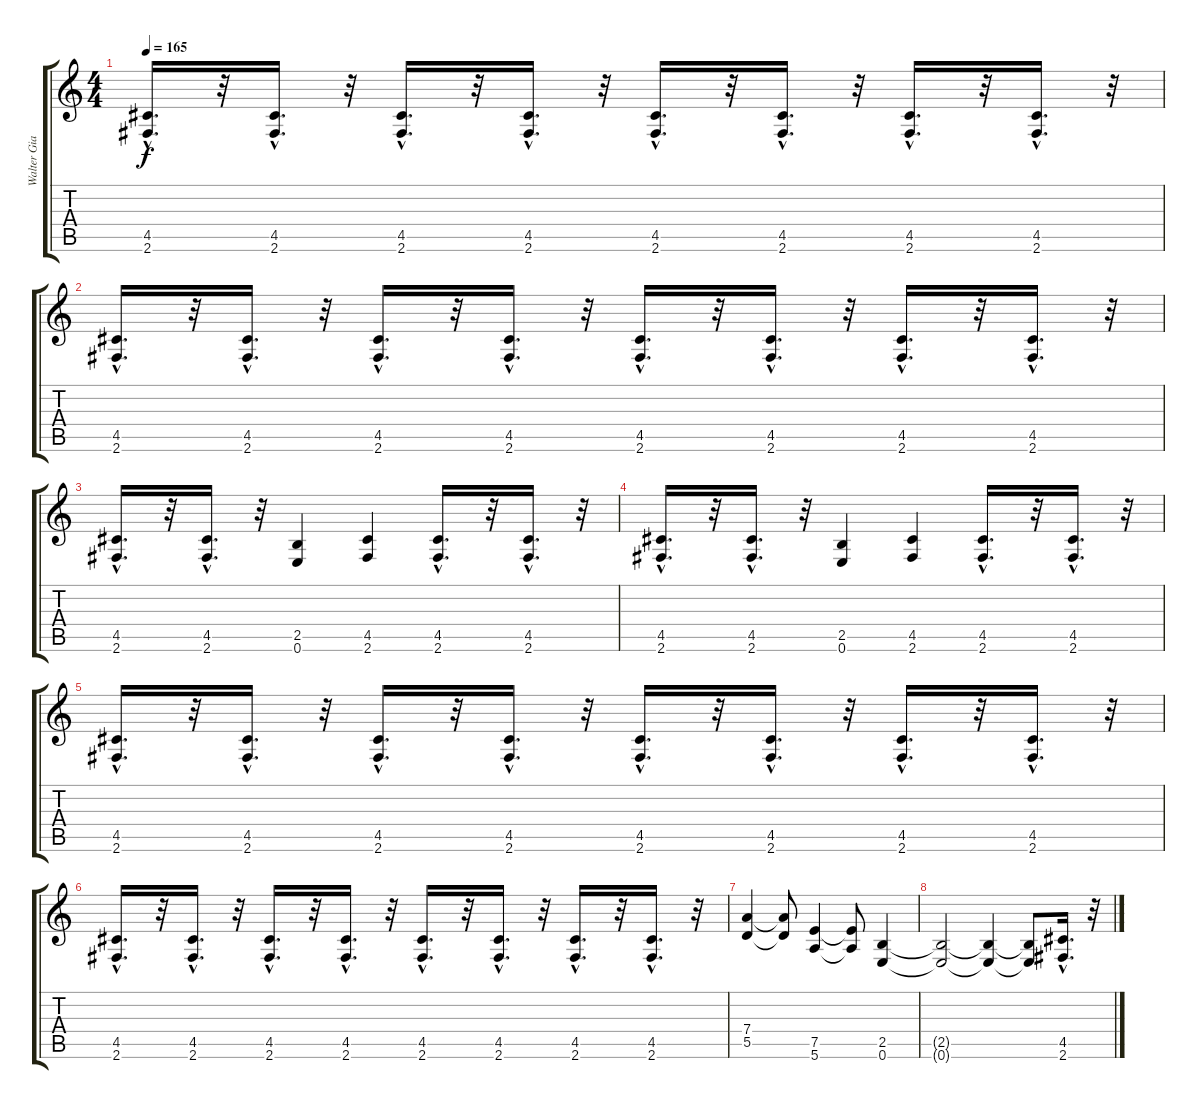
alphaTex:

\track ("Walter Giardino-2" "Walter Gia") {instrument distortionguitar}
\staff {score tabs}
\tuning (E4 B3 G3 D3 A2 E2) {hide}
\ts (4 4)
\tempo 165
\clef g2
\ks c
(4.5{hac} 2.6{hac}).16{d dy f} r.32 (4.5{hac} 2.6{hac}).16{d} r.32 (4.5{hac} 2.6{hac}).16{d} r.32 (4.5{hac} 2.6{hac}).16{d} r.32 (4.5{hac} 2.6{hac}).16{d} r.32 (4.5{hac} 2.6{hac}).16{d} r.32 (4.5{hac} 2.6{hac}).16{d} r.32 (4.5{hac} 2.6{hac}).16{d} r.32 |
(4.5{hac} 2.6{hac}).16{d} r.32 (4.5{hac} 2.6{hac}).16{d} r.32 (4.5{hac} 2.6{hac}).16{d} r.32 (4.5{hac} 2.6{hac}).16{d} r.32 (4.5{hac} 2.6{hac}).16{d} r.32 (4.5{hac} 2.6{hac}).16{d} r.32 (4.5{hac} 2.6{hac}).16{d} r.32 (4.5{hac} 2.6{hac}).16{d} r.32 |
(4.5{hac} 2.6{hac}).16{d} r.32 (4.5{hac} 2.6{hac}).16{d} r.32 (2.5 0.6).4 (4.5 2.6).4 (4.5{hac} 2.6{hac}).16{d} r.32 (4.5{hac} 2.6{hac}).16{d} r.32 |
(4.5{hac} 2.6{hac}).16{d} r.32 (4.5{hac} 2.6{hac}).16{d} r.32 (2.5 0.6).4 (4.5 2.6).4 (4.5{hac} 2.6{hac}).16{d} r.32 (4.5{hac} 2.6{hac}).16{d} r.32 |
(4.5{hac} 2.6{hac}).16{d} r.32 (4.5{hac} 2.6{hac}).16{d} r.32 (4.5{hac} 2.6{hac}).16{d} r.32 (4.5{hac} 2.6{hac}).16{d} r.32 (4.5{hac} 2.6{hac}).16{d} r.32 (4.5{hac} 2.6{hac}).16{d} r.32 (4.5{hac} 2.6{hac}).16{d} r.32 (4.5{hac} 2.6{hac}).16{d} r.32 |
(4.5{hac} 2.6{hac}).16{d} r.32 (4.5{hac} 2.6{hac}).16{d} r.32 (4.5{hac} 2.6{hac}).16{d} r.32 (4.5{hac} 2.6{hac}).16{d} r.32 (4.5{hac} 2.6{hac}).16{d} r.32 (4.5{hac} 2.6{hac}).16{d} r.32 (4.5{hac} 2.6{hac}).16{d} r.32 (4.5{hac} 2.6{hac}).16{d} r.32 |
(7.4 5.5).4 (7.4{t} 5.5{t}).8 (7.5 5.6).4 (7.5{t} 5.6{t}).8 (2.5 0.6).4 |
(2.5{t} 0.6{t}).2 (2.5{t} 0.6{t}).4 (2.5{t} 0.6{t}).8 (4.5{hac} 2.6{hac}).16{d} r.32
